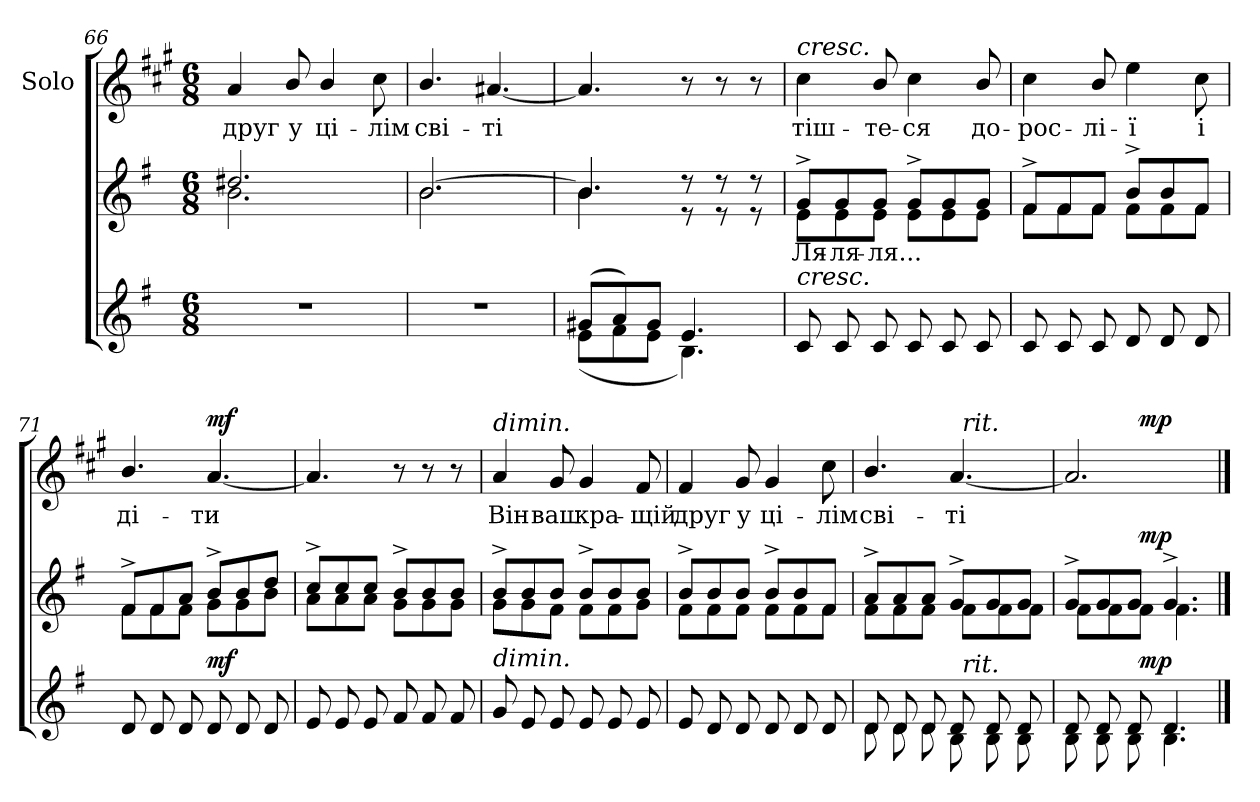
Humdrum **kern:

**kern	**dynam	**kern	**text	**dynam	**kern	**text	**dynam
*part3	*part3	*part2	*part2	*part2	*part1	*part1	*part1
*staff3	*staff3	*staff2	*staff2	*staff2	*staff1	*staff1	*staff1
*	*	*	*	*	*I"Solo	*	*
*clefG2	*	*clefG2	*	*	*clefG2	*	*
*	*	*	*	*	*ITrd1c2	*	*
*k[f#]	*	*k[f#]	*	*	*k[f#]	*	*
*e:	*	*e:	*	*	*e:	*	*
*M6/8	*	*M6/8	*	*	*M6/8	*	*
=66	=66	=66	=66	=66	=66	=66	=66
*	*	*^	*	*	*	*	*
!	!	!	!	!	!	!	!LO:LY:b	!
2.r	.	2.dd#X/	2.b\	.	.	4g/	друг	.
!	!	!	!	!	!	!	!LO:LY:b	!
.	.	.	.	.	.	8a/	у	.
!	!	!	!	!	!	!	!LO:LY:b	!
.	.	.	.	.	.	4a/	ці-	.
!	!	!	!	!	!	!	!LO:LY:b	!
.	.	.	.	.	.	8b\	-лім	.
=67	=67	=67	=67	=67	=67	=67	=67	=67
!	!	!	!	!	!	!	!LO:LY:b	!
2.r	.	[>2.b/	2.b\	.	.	4.a/	сві-	.
!	!	!	!	!	!	!	!LO:LY:b	!
.	.	.	.	.	.	[4.g#X/	-ті	.
=68	=68	=68	=68	=68	=68	=68	=68	=68
*^	*	*	*	*	*	*	*	*
(>8g#X/L	(<8e\L	.	4.b/]	4.b\	.	.	4.g#/]	.	.
8a/)	8f#\	.	.	.	.	.	.	.	.
8g#/J	8e\J	.	.	.	.	.	.	.	.
4.e/	4.B\)	.	8r	8r	.	.	8r	.	.
.	.	.	8r	8r	.	.	8r	.	.
.	.	.	8r	8r	.	.	8r	.	.
*v	*v	*	*	*	*	*	*	*	*
=69	=69	=69	=69	=69	=69	=69	=69	=69
!	!	!	!	!LO:LY:b	!	!	!	!
!	!	!	!	!	!	!LO:TX:a:i:t=cresc.	!	!
!LO:TX:a:i:t=cresc.	!	!	!	!	!	!	!	!
!	!	!	!	!	!	!	!LO:LY:b	!
8c/	.	8g^>/L	8e\L	Ля-	.	4b\	тіш-	.
!	!	!	!	!LO:LY:b	!	!	!	!
8c/	.	8g/	8e\	-ля-	.	.	.	.
!	!	!	!	!LO:LY:b	!	!	!	!
!	!	!	!	!	!	!	!LO:LY:b	!
8c/	.	8g/J	8e\J	-ля...	.	8a/	-те-	.
!	!	!	!	!	!	!	!LO:LY:b	!
8c/	.	8g^>/L	8e\L	.	.	4b\	-ся	.
8c/	.	8g/	8e\	.	.	.	.	.
!	!	!	!	!	!	!	!LO:LY:b	!
8c/	.	8g/J	8e\J	.	.	8a/	до-	.
=70	=70	=70	=70	=70	=70	=70	=70	=70
!	!	!	!	!	!	!	!LO:LY:b	!
8c/	.	8f#^>/L	8f#\L	.	.	4b\	-рос-	.
8c/	.	8f#/	8f#\	.	.	.	.	.
!	!	!	!	!	!	!	!LO:LY:b	!
8c/	.	8f#/J	8f#\J	.	.	8a/	-лі-	.
!	!	!	!	!	!	!	!LO:LY:b	!
8d/	.	8b^>/L	8f#\L	.	.	4dd\	-ї	.
8d/	.	8b/	8f#\	.	.	.	.	.
!	!	!	!	!	!	!	!LO:LY:b	!
8d/	.	8f#/J	8f#\J	.	.	8b\	і	.
!!LO:LB:g=z
=71	=71	=71	=71	=71	=71	=71	=71	=71
!	!	!	!	!	!	!	!LO:LY:b	!
8d/	.	8f#^>/L	8f#\L	.	.	4.a/	ді-	.
8d/	.	8f#/	8f#\	.	.	.	.	.
8d/	.	8a/J	8f#\J	.	.	.	.	.
!	!LO:DY:a	!	!	!	!	!	!LO:LY:b	!LO:DY:a
8d/	mf	8b^>/L	8g\L	.	.	[4.g/	-ти	mf
8d/	.	8b/	8g\	.	.	.	.	.
8d/	.	8dd/J	8b\J	.	.	.	.	.
=72	=72	=72	=72	=72	=72	=72	=72	=72
8e/	.	8cc^>/L	8a\L	.	.	4.g/]	.	.
8e/	.	8cc/	8a\	.	.	.	.	.
8e/	.	8cc/J	8a\J	.	.	.	.	.
8f#/	.	8b^>/L	8g\L	.	.	8r	.	.
8f#/	.	8b/	8g\	.	.	8r	.	.
8f#/	.	8b/J	8g\J	.	.	8r	.	.
=73	=73	=73	=73	=73	=73	=73	=73	=73
!	!	!	!	!	!	!LO:TX:a:i:t=dimin.	!	!
!LO:TX:a:i:t=dimin.	!	!	!	!	!	!	!	!
!	!	!	!	!	!	!	!LO:LY:b	!
8g/	.	8b^>/L	8g\L	.	.	4g/	Він	.
8e/	.	8b/	8g\	.	.	.	.	.
!	!	!	!	!	!	!	!LO:LY:b	!
8e/	.	8b/J	8f#\J	.	.	8f#/	ваш	.
!	!	!	!	!	!	!	!LO:LY:b	!
8e/	.	8b^>/L	8f#\L	.	.	4f#/	кра-	.
8e/	.	8b/	8f#\	.	.	.	.	.
!	!	!	!	!	!	!	!LO:LY:b	!
8e/	.	8b/J	8g\J	.	.	8e/	-щій	.
=74	=74	=74	=74	=74	=74	=74	=74	=74
!	!	!	!	!	!	!	!LO:LY:b	!
8e/	.	8b^>/L	8f#\L	.	.	4e/	друг	.
8d/	.	8b/	8f#\	.	.	.	.	.
!	!	!	!	!	!	!	!LO:LY:b	!
8d/	.	8b/J	8f#\J	.	.	8f#/	у	.
!	!	!	!	!	!	!	!LO:LY:b	!
8d/	.	8b^>/L	8f#\L	.	.	4f#/	ці-	.
8d/	.	8b/	8f#\	.	.	.	.	.
!	!	!	!	!	!	!	!LO:LY:b	!
8d/	.	8f#/J	8f#\J	.	.	8b\	-лім	.
=75	=75	=75	=75	=75	=75	=75	=75	=75
*^	*	*	*	*	*	*	*	*
!	!	!	!	!	!	!	!	!LO:LY:b	!
*	*^	*	*	*	*	*	*^	*	*
8d/	8d\	4ryy	.	8a^>/L	8f#\L	.	.	4.a/	4ryy	сві-	.
8d/	8d\	.	.	8a/	8f#\	.	.	.	.	.	.
8d/	8d\	8ryy	.	8a/J	8f#\J	.	.	.	8ryy	.	.
!	!	!	!	!	!	!	!	!	!	!LO:LY:b	!
8d/	8B\	32ryy	.	8g^>/L	8f#\L	.	.	[4.g/	32ryy	-ті	.
!	!	!	!	!	!	!	!	!	!LO:TX:a:i:t=rit.	!	!
!	!	!LO:TX:a:i:t=rit.	!	!	!	!	!	!	!	!	!
.	.	4ryy	.	.	.	.	.	.	4ryy	.	.
8d/	8B\	.	.	8g/	8f#\	.	.	.	.	.	.
8d/	8B\	.	.	8g/J	8f#\J	.	.	.	.	.	.
.	.	16.ryy	.	.	.	.	.	.	16.ryy	.	.
=76	=76	=76	=76	=76	=76	=76	=76	=76	=76	=76	=76
*	*	*	*	*	*^	*	*	*	*	*	*
8d/	8B\	4ryy	.	8g^>/L	8f#\L	4ryy	.	.	2.g/]	4ryy	.	.
8d/	8B\	.	.	8g/	8f#\	.	.	.	.	.	.	.
8d/	8B\	32ryy	.	8g/J	8f#\J	32ryy	.	.	.	32ryy	.	.
!	!	!	!LO:DY:a	!	!	!	!	!LO:DY:a	!	!	!	!LO:DY:a
.	.	4...ryy	mp	.	.	4...ryy	.	mp	.	4...ryy	.	mp
4.d/	4.B\	.	.	4.g^>/	4.f#\	.	.	.	.	.	.	.
*v	*v	*v	*	*	*	*	*	*	*v	*v	*	*
*	*	*v	*v	*v	*	*	*	*	*
==	==	==	==	==	==	==	==
*-	*-	*-	*-	*-	*-	*-	*-
